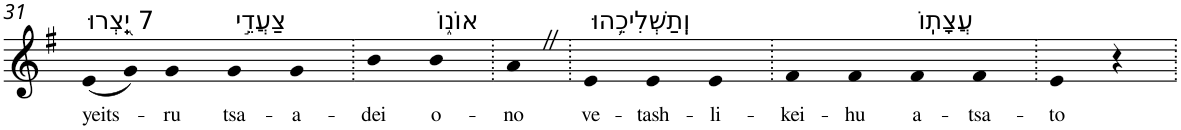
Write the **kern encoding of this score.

**kern	**text
*part1	*part1
*staff1	*staff1
*I"Piano	*
*I'Pno	*
!!LO:PB:g=z
*clefG2	*
*k[f#]	*
*G:	*
=31	=31
!LO:TX:a:t=7 יֵֽ֭צְרוּ	!
!	!LO:LY:b
(8e	yeits-
8g)	.
!	!LO:LY:b
4g	-ru
!LO:TX:a:t=צַעֲדֵ֣י	!
!	!LO:LY:b
4g	tsa-
!	!LO:LY:b
4g	-a-
=32.	=32.
!	!LO:LY:b
4b	-dei
!LO:TX:a:t=אוֹנ֑וֹ	!
!	!LO:LY:b
4b	o-
=33.	=33.
!	!LO:LY:b
4aZ	-no
=34.	=34.
!LO:TX:a:t=וְֽתַשְׁלִיכֵ֥הוּ	!
!	!LO:LY:b
4e	ve-
!	!LO:LY:b
4e	-tash-
!	!LO:LY:b
4e	-li-
=35.	=35.
!	!LO:LY:b
4f#	-kei-
!	!LO:LY:b
4f#	-hu
!LO:TX:a:t=עֲצָתֽוֹ	!
!	!LO:LY:b
4f#	a-
!	!LO:LY:b
4f#	-tsa-
=36.	=36.
!	!LO:LY:b
4e	-to
4r	.
=.	=.
*-	*-
